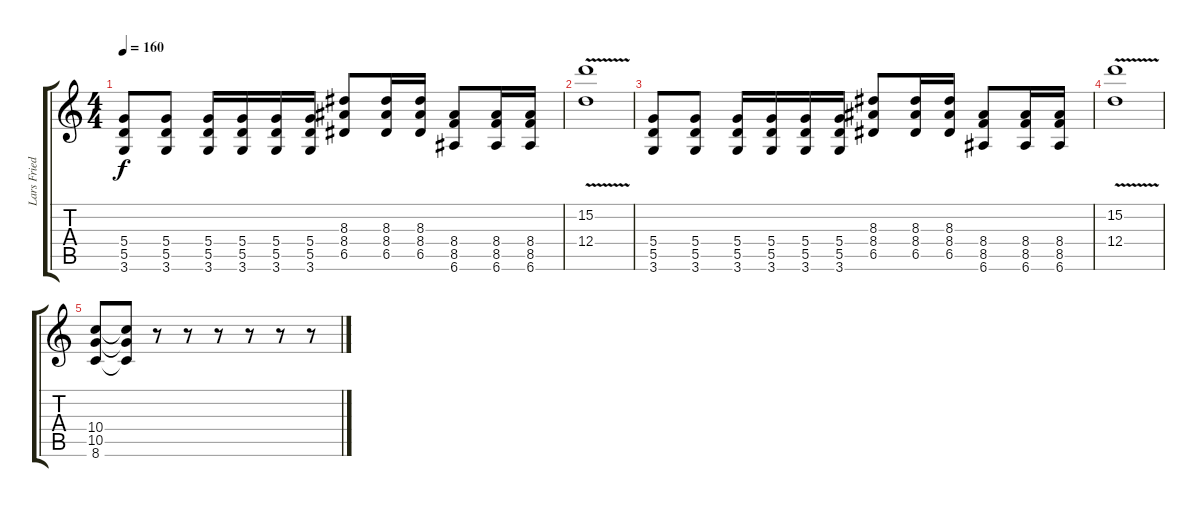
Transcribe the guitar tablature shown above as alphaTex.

\track ("Lars Friedriksen" "Lars Fried") {instrument distortionguitar}
\staff {score tabs}
\tuning (E4 B3 G3 D3 A2 E2) {hide}
\ts (4 4)
\tempo 160
\clef g2
\ks c
(5.4 5.5 3.6).8{dy f volume 16} (5.4 5.5 3.6).8 (5.4 5.5 3.6).16 (5.4 5.5 3.6).16 (5.4 5.5 3.6).16 (5.4 5.5 3.6).16 (8.3 8.4 6.5).8 (8.3 8.4 6.5).16 (8.3 8.4 6.5).16 (8.4 8.5 6.6).8 (8.4 8.5 6.6).16 (8.4 8.5 6.6).16 |
(15.2{v} 12.4).1 |
(5.4 5.5 3.6).8{volume 16} (5.4 5.5 3.6).8 (5.4 5.5 3.6).16 (5.4 5.5 3.6).16 (5.4 5.5 3.6).16 (5.4 5.5 3.6).16 (8.3 8.4 6.5).8 (8.3 8.4 6.5).16 (8.3 8.4 6.5).16 (8.4 8.5 6.6).8 (8.4 8.5 6.6).16 (8.4 8.5 6.6).16 |
(15.2{v} 12.4).1 |
(10.4 10.5 8.6).8 (10.4{t} 10.5{t} 8.6{t}).8 r.8 r.8 r.8 r.8 r.8 r.8
